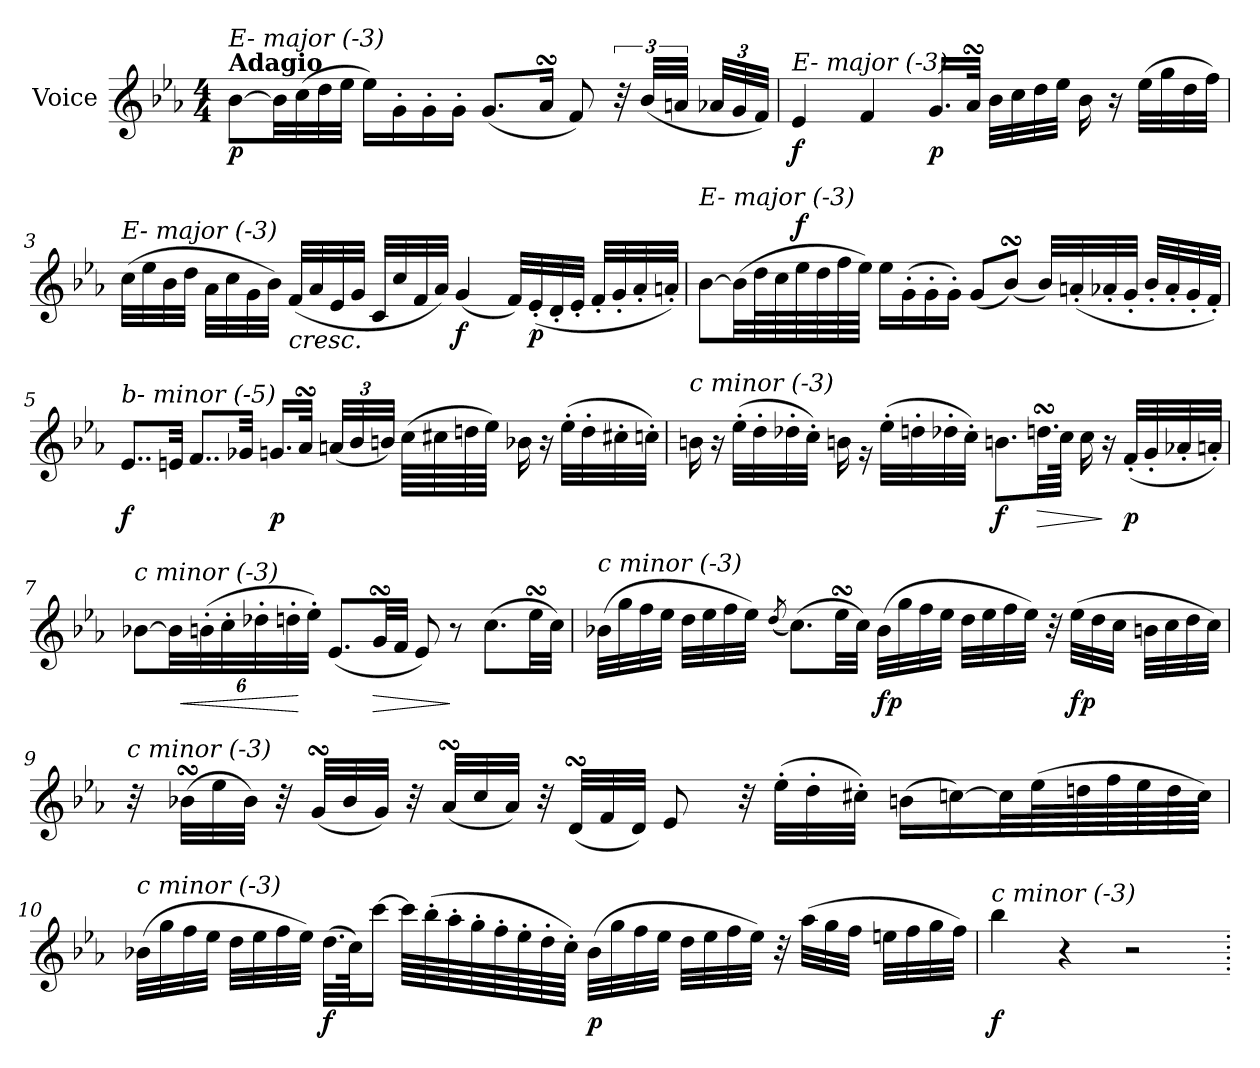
**kern	**dynam
*part1	*part1
*staff1	*staff1
*I"Voice	*
*I'V	*
*clefG2	*
*k[b-e-a-]	*
*M4/4	*
*MM30	*
=1	=1
!LO:TX:a:B:t=Adagio	!
!LO:TX:i:t=E- major (-3)	!
!	!LO:DY:b
[8b-\L	p
32b-\LL]	.
(>32cc\	.
32dd\	.
32ee-\JJJ	.
16ee-\LL)	.
16g'\	.
16g'\	.
16g'\JJ	.
(<8.g/L	.
16a-sSSs/Jk	.
8f/)	.
48r	.
(<48b-/LLL	.
48an/JJJ	.
*Xbrackettup	*
48a-X/LLL	.
48g/	.
48f/JJJ)	.
=2	=2
!LO:TX:i:t=E- major (-3)	!
!	!LO:DY:b
4e-/	f
4f/	.
!	!LO:DY:b
16.g/LL	p
32a-sSSs/JJk	.
32b-\LLL	.
32cc\	.
32dd\	.
32ee-\JJJ	.
16b-\	.
16r	.
(>32ee-\LLL	.
32gg\	.
32dd\	.
32ff\JJJ)	.
!!LO:LB:g=z
=3	=3
!LO:TX:i:t=E- major (-3)	!
(>32cc\LLL	.
32ee-\	.
32b-\	.
32dd\JJJ	.
32a-\LLL	.
32cc\	.
32g\	.
32b-\JJJ)	.
!LO:TX:b:i:t=cresc.	!
(<32f/LLL	.
32a-/	.
32e-/	.
32g/JJJ	.
32c/LLL	.
32cc/	.
32f/	.
32a-/JJJ)	.
!	!LO:DY:b
(<4g/	f
32f/LLL)	.
!	!LO:DY:b
(<32e-'/	p
32d'/	.
32e-'/JJJ	.
32f'/LLL	.
32g'/	.
32a-'/	.
32an'/JJJ)	.
=4	=4
!LO:TX:i:t=E- major (-3)	!
[8b-\L	.
(>32b-\LL]	.
64dd\L	.
64cc\	.
!	!LO:DY:a
64ee-\	f
64dd\	.
64ff\	.
64ee-\JJJJ)	.
16ee-\LL	.
(>16g'\	.
16g'\	.
16g'\JJ)	.
(<8g/L	.
(<8b-sSSS/J)	.
32b-/LLL)	.
(<32an'/	.
32a-X'/	.
32g'/JJJ	.
32b-'/LLL	.
32a-'/	.
32g'/	.
32f'/JJJ)	.
!!LO:LB:g=z
=5	=5
!LO:TX:i:t=b- minor (-5)	!
!	!LO:DY:b
8..e-/L	f
32en/Jkk	.
8..f/L	.
32g-Xi/Jkk	.
!	!LO:DY:b
16.g/LL	p
32a-sSSs/JJk	.
(<48an/LLL	.
48b-/	.
48bn/JJJ)	.
(>64cc\LLLL	.
64cc#Xi\	.
64ddn\	.
64ee-\JJJJ)	.
16b-X\	.
16r	.
(>32ee-'\LLL	.
32dd'\	.
32cc#X'i\	.
32cc'\JJJ)	.
!!LO:LB:g=z
=6	=6
!LO:TX:i:t=c minor (-3)	!
16bn\	.
16r	.
(>32ee-'\LLL	.
32dd'\	.
32dd-X'\	.
32cc'\JJJ)	.
16bn\	.
16rg	.
(>32ee-'\LLL	.
32ddn'\	.
32dd-X'\	.
32cc'\JJJ)	.
!	!LO:DY:b
8.bn\L	f
!	!LO:HP:b
32.ddnsSsS\LL	>
64cc\JJJk	.
16cc\	.
16r	]
!	!LO:DY:b
(<32f'/LLL	p
32g'/	.
32a-X'/	.
32an'/JJJ)	.
=7	=7
!LO:TX:i:t=c minor (-3)	!
[8b-X\L	.
48b-\LL]	.
!	!LO:HP:b
(>48bn'\	<
48cc'\	.
48dd-X'\	.
48ddn'\	.
48ee-'\JJJ)	[
(<8.e-/L	.
!	!LO:HP:b
32gsSsS/LL	>
32f/JJJ	.
8e-/)	.
8r	]
(>8.cc\L	.
32ee-sSSs\LL	.
32cc\JJJ)	.
!!LO:LB:g=z
=8	=8
!LO:TX:i:t=c minor (-3)	!
(>32b-X\LLL	.
32gg\	.
32ff\	.
32ee-\JJJ	.
32dd\LLL	.
32ee-\	.
32ff\	.
32ee-\JJJ)	.
(<8qdd/	.
(>8.cc\L)	.
32ee-sSSs\LL	.
32cc\JJJ)	.
!	!LO:DY:b
(>32b-\LLL	fp
32gg\	.
32ff\	.
32ee-\JJJ	.
32dd\LLL	.
32ee-\	.
32ff\	.
32ee-\JJJ)	.
32r	.
!	!LO:DY:b
(>32ee-\LLL	fp
32dd\	.
32cc\JJJ	.
32bn\LLL	.
32cc\	.
32dd\	.
32cc\JJJ)	.
!!LO:LB:g=z
=9	=9
!LO:TX:i:t=c minor (-3)	!
32r	.
(>32b-XsSSS\LLL	.
32ee-\	.
32b-\JJJ)	.
32r	.
(<32gsSsS/LLL	.
32b-/	.
32g/JJJ)	.
32r	.
(<32a-sSSs/LLL	.
32cc/	.
32a-/JJJ)	.
32r	.
(<32dsSsS/LLL	.
32f/	.
32d/JJJ)	.
8e-/	.
32r	.
(>32ee-'\LLL	.
32dd'\	.
32cc#X'j\JJJ)	.
(>16bn\LL	.
[16cc\)	.
32cc\L]	.
(>64ee-\L	.
64ddn\	.
64ff\	.
64ee-\	.
64dd\	.
64cc\JJJJ)	.
!!LO:LB:g=z
=10	=10
!LO:TX:i:t=c minor (-3)	!
(>32b-X\LLL	.
32gg\	.
32ff\	.
32ee-\JJJ	.
32dd\LLL	.
32ee-\	.
32ff\	.
32ee-\JJJ)	.
!	!LO:DY:b
(>32.dd\LLL	f
64cc\JK)	.
[16ccc\JJ	.
64ccc\LLLL]	.
(>64bb-'\	.
64aa-'\	.
64gg'\	.
64ff'\	.
64ee-'\	.
64dd'\	.
64cc'\JJJJ)	.
!	!LO:DY:b
(>32b-\LLL	p
32gg\	.
32ff\	.
32ee-\JJJ	.
32dd\LLL	.
32ee-\	.
32ff\	.
32ee-\JJJ)	.
32r	.
(>32aa-\LLL	.
32gg\	.
32ff\JJJ	.
32een\LLL	.
32ff\	.
32gg\	.
32ff\JJJ)	.
=11	=11
!LO:TX:i:t=c minor (-3)	!
!	!LO:DY:b
4bb-\	f
4r	.
2r	.
=.	=.
*-	*-
